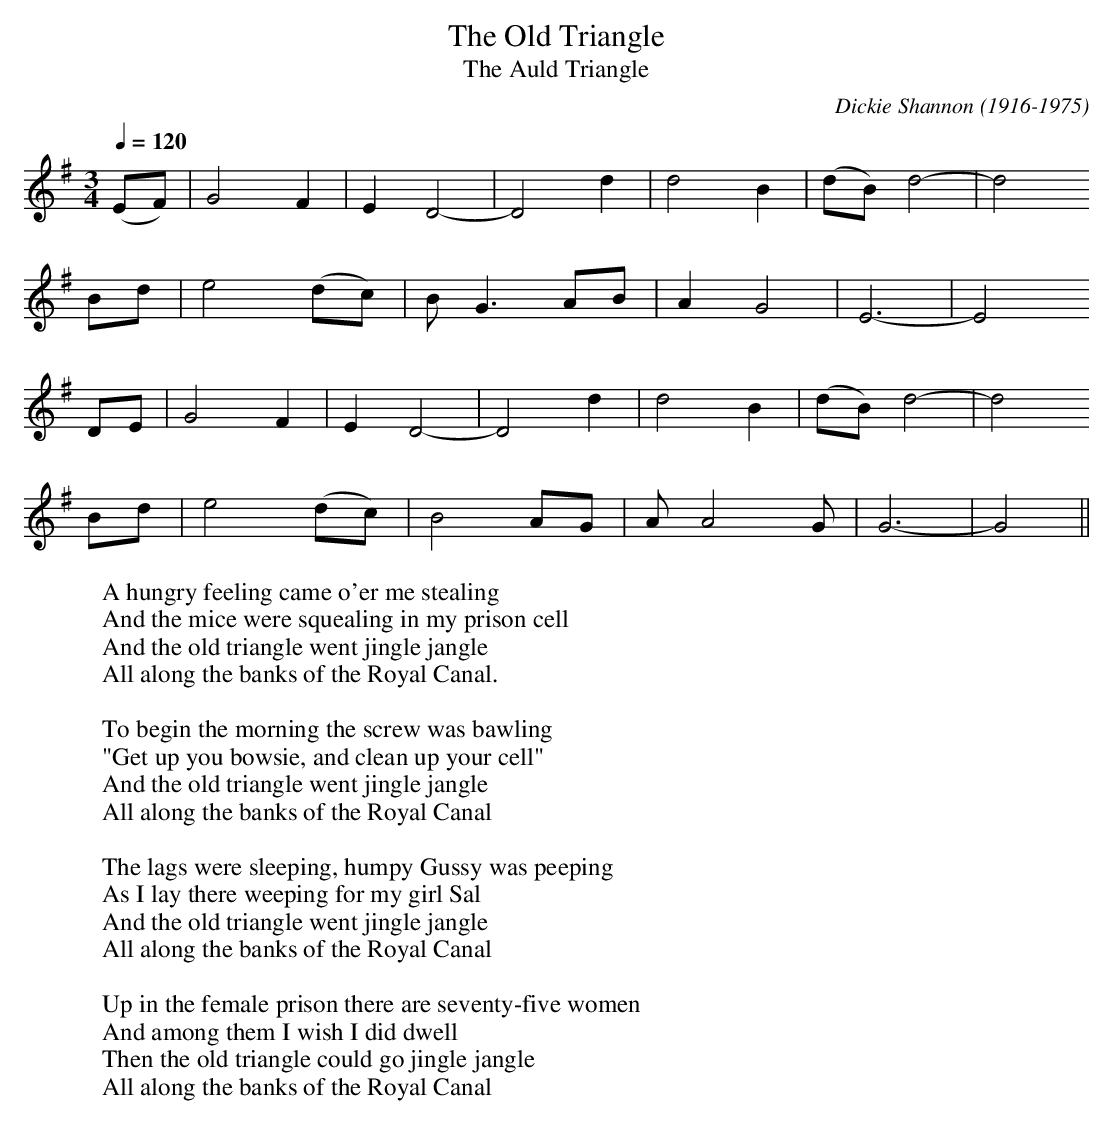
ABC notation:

X:1
T:Old Triangle, The
T:Auld Triangle, The
C:Dickie Shannon (1916-1975)
M:3/4
L:1/8
Q:1/4=120
K:G
(EF) | G4 F2 | E2 D4- | D4 d2 | d4 B2 | (dB) d4- | d4
Bd | e4 (dc) | B G3 AB | A2 G4 | E6- | E4
DE | G4 F2 | E2 D4- | D4 d2 | d4 B2 | (dB) d4- | d4
Bd | e4 (dc) | B4 AG | A A4 G | G6- | G4 ||
W:A hungry feeling came o'er me stealing
W:And the mice were squealing in my prison cell
W:And the old triangle went jingle jangle
W:All along the banks of the Royal Canal.
W:
W:To begin the morning the screw was bawling
W:"Get up you bowsie, and clean up your cell"
W:And the old triangle went jingle jangle
W:All along the banks of the Royal Canal
W:
W:The lags were sleeping, humpy Gussy was peeping
W:As I lay there weeping for my girl Sal
W:And the old triangle went jingle jangle
W:All along the banks of the Royal Canal
W:
W:Up in the female prison there are seventy-five women
W:And among them I wish I did dwell
W:Then the old triangle could go jingle jangle
W:All along the banks of the Royal Canal
